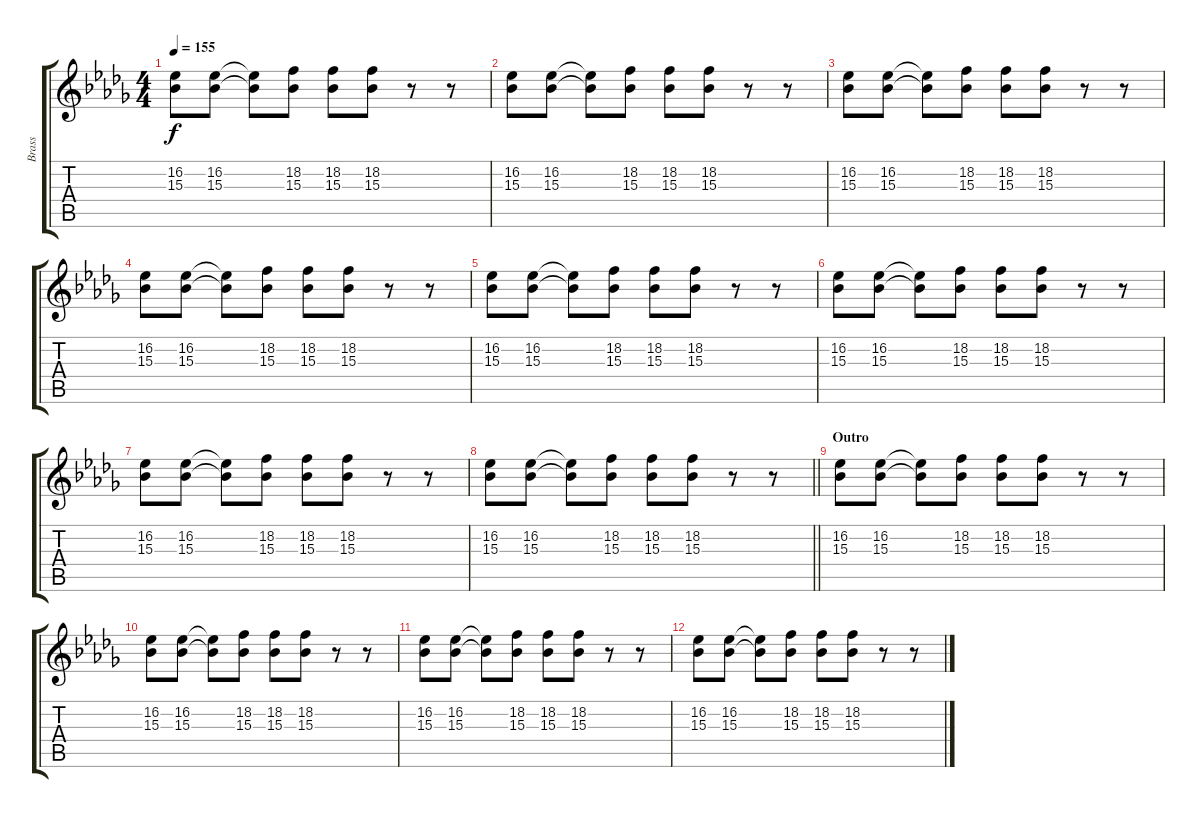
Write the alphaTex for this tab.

\track ("Brass" "Brass") {instrument brasssection}
\staff {score tabs}
\tuning (E4 B3 G3 D3 A2 E2) {hide}
\ts (4 4)
\tempo 155
\clef g2
\ks db
(16.2 15.3).8{dy f} (16.2 15.3).8 (16.2{t} 15.3{t}).8 (18.2 15.3).8 (18.2 15.3).8 (18.2 15.3).8 r.8 r.8 |
(16.2 15.3).8 (16.2 15.3).8 (16.2{t} 15.3{t}).8 (18.2 15.3).8 (18.2 15.3).8 (18.2 15.3).8 r.8 r.8 |
(16.2 15.3).8 (16.2 15.3).8 (16.2{t} 15.3{t}).8 (18.2 15.3).8 (18.2 15.3).8 (18.2 15.3).8 r.8 r.8 |
(16.2 15.3).8 (16.2 15.3).8 (16.2{t} 15.3{t}).8 (18.2 15.3).8 (18.2 15.3).8 (18.2 15.3).8 r.8 r.8 |
(16.2 15.3).8 (16.2 15.3).8 (16.2{t} 15.3{t}).8 (18.2 15.3).8 (18.2 15.3).8 (18.2 15.3).8 r.8 r.8 |
(16.2 15.3).8 (16.2 15.3).8 (16.2{t} 15.3{t}).8 (18.2 15.3).8 (18.2 15.3).8 (18.2 15.3).8 r.8 r.8 |
(16.2 15.3).8 (16.2 15.3).8 (16.2{t} 15.3{t}).8 (18.2 15.3).8 (18.2 15.3).8 (18.2 15.3).8 r.8 r.8 |
\barLineRight lightlight
(16.2 15.3).8 (16.2 15.3).8 (16.2{t} 15.3{t}).8 (18.2 15.3).8 (18.2 15.3).8 (18.2 15.3).8 r.8 r.8 |
\section ("" "Outro")
(16.2 15.3).8{volume 0} (16.2 15.3).8 (16.2{t} 15.3{t}).8 (18.2 15.3).8 (18.2 15.3).8 (18.2 15.3).8 r.8 r.8 |
(16.2 15.3).8 (16.2 15.3).8 (16.2{t} 15.3{t}).8 (18.2 15.3).8 (18.2 15.3).8 (18.2 15.3).8 r.8 r.8 |
(16.2 15.3).8 (16.2 15.3).8 (16.2{t} 15.3{t}).8 (18.2 15.3).8 (18.2 15.3).8 (18.2 15.3).8 r.8 r.8 |
(16.2 15.3).8 (16.2 15.3).8 (16.2{t} 15.3{t}).8 (18.2 15.3).8 (18.2 15.3).8 (18.2 15.3).8 r.8 r.8
